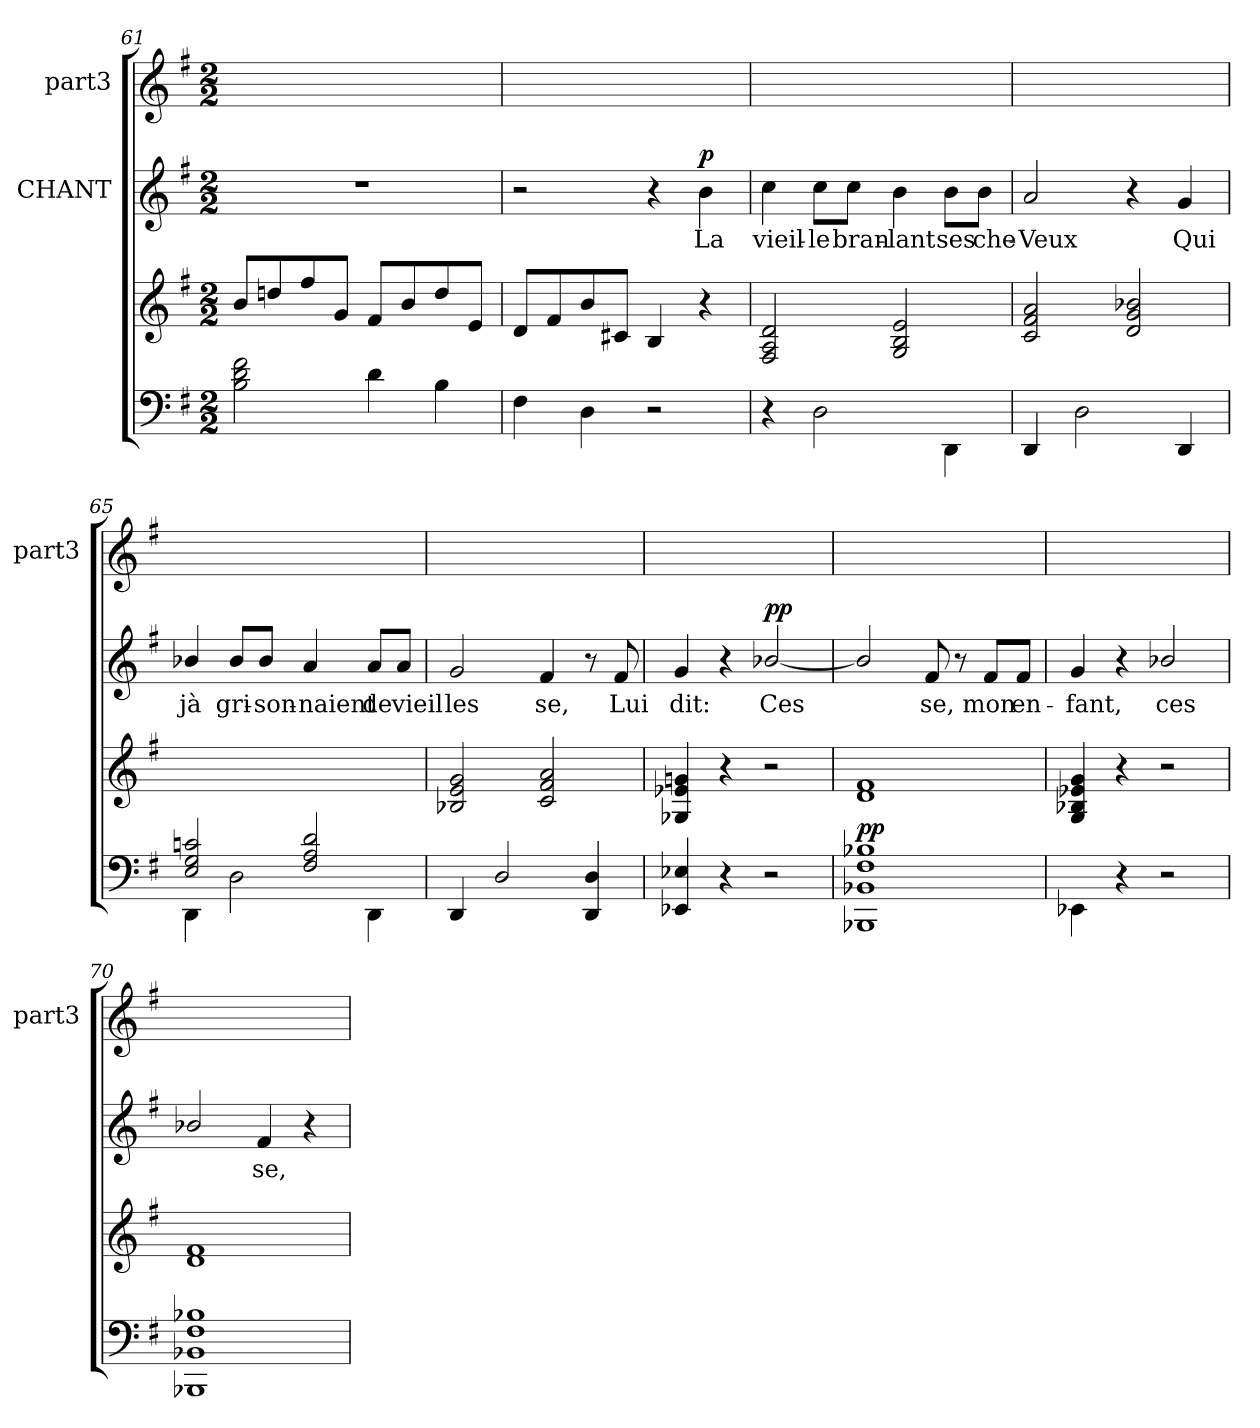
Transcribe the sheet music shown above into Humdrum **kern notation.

**kern	**kern	**dynam	**kern	**text	**dynam	**kern
*part3	*part3	*part3	*part2	*part2	*part2	*part1
*staff4	*staff3	*staff3/4	*staff2	*staff2	*staff2	*staff1
*	*	*	*I"CHANT	*	*	*I"part3
*	*	*	*	*	*	*I'part3
*clefF4	*clefG2	*	*clefG2	*	*	*clefG2
*k[f#]	*k[f#]	*	*k[f#]	*	*	*k[f#]
*M2/2	*M2/2	*	*M2/2	*	*	*M2/2
=61	=61	=61	=61	=61	=61	=61
*^	*	*	*	*	*	*
2Bi\ 2di\ 2f#i\	1ryy	8bj/L	.	1r	.	.	1ryy
.	.	8ddnj/	.	.	.	.	.
.	.	8ff#j/	.	.	.	.	.
.	.	8gj/J	.	.	.	.	.
4di\	.	8f#j/L	.	.	.	.	.
.	.	8bj/	.	.	.	.	.
4Bi\	.	8ddj/	.	.	.	.	.
.	.	8ej/J	.	.	.	.	.
*v	*v	*	*	*	*	*	*
=62	=62	=62	=62	=62	=62	=62
4F#i\	8dj/L	.	2r	.	.	1ryy
.	8f#j/	.	.	.	.	.
4Di\	8bj/	.	.	.	.	.
.	8c#Xj/J	.	.	.	.	.
2r	4Bj/	.	4r	.	.	.
!	!	!	!	!	!LO:DY:a	!
.	4r	.	4bj\	La	p	.
=63	=63	=63	=63	=63	=63	=63
*	*^	*	*	*	*	*
4r	1ryy	2dj/ 2Aj/ 2F#j/	.	4ccj\	vieil-	.	1ryy
2Di\	.	.	.	8ccj\L	le	.	.
.	.	.	.	8ccj\J	bran-	.	.
.	.	2Gj/ 2ej/ 2Bj/	.	4bj\	lant	.	.
4DDi\	.	.	.	8bj\L	ses	.	.
.	.	.	.	8bj\J	che-	.	.
*	*v	*v	*	*	*	*	*
!!LO:LB:g=z
=64	=64	=64	=64	=64	=64	=64
4DDi/	2aj/ 2f#j/ 2cj/	.	2aj/	Veux	.	1ryy
2Di\	.	.	.	.	.	.
.	2b-Xj/ 2gj/ 2dj/	.	4r	.	.	.
4DDi/	.	.	4gj/	Qui	.	.
=65	=65	=65	=65	=65	=65	=65
*^	*	*	*	*	*	*
2Ej/ 2cnj/ 2Gj/	4DDi\	1ryy	.	4b-Xj/	jà	.	1ryy
.	2Di\	.	.	8b-j/L	gri-	.	.
.	.	.	.	8b-j/J	son-	.	.
2dj/ 2Aj/ 2F#j/	.	.	.	4aj/	naient	.	.
.	4DDi\	.	.	8aj/L	de	.	.
.	.	.	.	8aj/J	vieil	.	.
*v	*v	*	*	*	*	*	*
=66	=66	=66	=66	=66	=66	=66
4DDi/	2gj/ 2ej/ 2B-Xj/	.	2gj/	les	.	1ryy
2Di/	.	.	.	.	.	.
.	2cj/ 2f#j/ 2aj/	.	4f#j/	se,	.	.
4Di/ 4DDi/	.	.	8r	.	.	.
.	.	.	8f#j/	Lui	.	.
=67	=67	=67	=67	=67	=67	=67
4E-Xi/ 4EE-Xi/	4gnj/ 4e-Xj/ 4G-Xj/	.	4gj/	dit:	.	1ryy
4r	4r	.	4r	.	.	.
!	!	!	!	!	!LO:DY:a	!
2r	2r	.	[2b-Xj/	Ces-	pp	.
!!LO:LB:g=z
=68	=68	=68	=68	=68	=68	=68
!	!	!LO:DY:a=2	!	!	!	!
1BBB-Xi/ 1BB-Xi/ 1F#i/ 1B-Xi/	1dj/ 1f#j/	pp	2b-j/]	--	.	1ryy
.	.	.	8f#j/	se,	.	.
.	.	.	8r	.	.	.
.	.	.	8f#j/L	mon	.	.
.	.	.	8f#j/J	en-	.	.
=69	=69	=69	=69	=69	=69	=69
4EE-Xi\	4gj/ 4e-Xj/ 4B-Xj/ 4Gj/	.	4gj/	fant,	.	1ryy
4r	4r	.	4r	.	.	.
2r	2r	.	2b-Xj/	ces	.	.
=70	=70	=70	=70	=70	=70	=70
1BBB-Xi/ 1BB-Xi/ 1F#i/ 1B-Xi/	1dj/ 1f#j/	.	2b-Xj/	.	.	1ryy
.	.	.	4f#j/	se,	.	.
.	.	.	4r	.	.	.
=	=	=	=	=	=	=
*-	*-	*-	*-	*-	*-	*-
